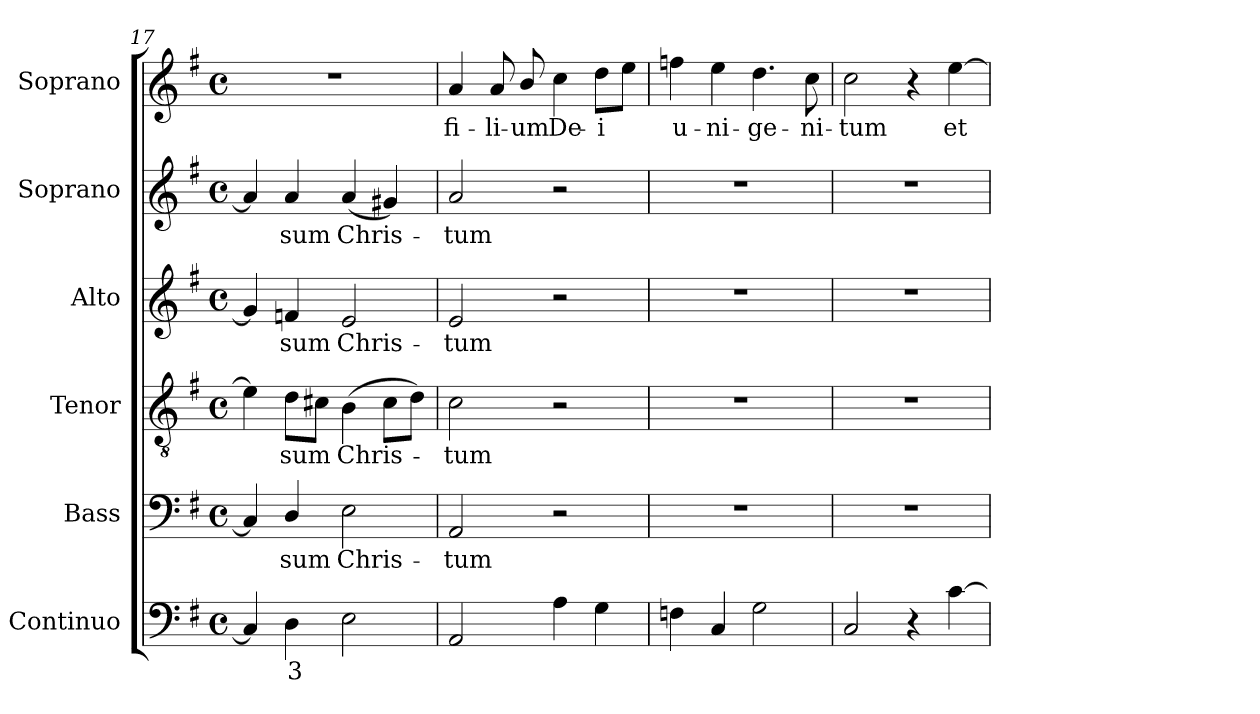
**kern	**text	**kern	**text	**kern	**text	**kern	**text	**kern	**text	**kern	**text
*part6	*part6	*part5	*part5	*part4	*part4	*part3	*part3	*part2	*part2	*part1	*part1
*staff6	*staff6	*staff5	*staff5	*staff4	*staff4	*staff3	*staff3	*staff2	*staff2	*staff1	*staff1
*I"Continuo	*	*I"Bass	*	*I"Tenor	*	*I"Alto	*	*I"Soprano	*	*I"Soprano	*
*I'Cont.	*	*I'B.	*	*I'T.	*	*I'A.	*	*I'S.	*	*I'S.	*
*clefF4	*	*clefF4	*	*clefGv2	*	*clefG2	*	*clefG2	*	*clefG2	*
*	*	*	*	*ITrd7c12	*	*	*	*	*	*	*
*k[f#]	*	*k[f#]	*	*k[f#]	*	*k[f#]	*	*k[f#]	*	*k[f#]	*
*G:	*	*G:	*	*G:	*	*G:	*	*G:	*	*G:	*
*M4/4	*	*M4/4	*	*M4/4	*	*M4/4	*	*M4/4	*	*M4/4	*
*met(c)	*	*met(c)	*	*met(c)	*	*met(c)	*	*met(c)	*	*met(c)	*
=17	=17	=17	=17	=17	=17	=17	=17	=17	=17	=17	=17
4C#i/]	.	4C#i/]	.	4Ei\]	.	4gi/]	.	4ai/]	.	1r	.
!	!LO:LY:b:color=#000000	!	!	!	!	!	!	!	!	!	!
!	!	!	!LO:LY:b:color=#000000	!	!	!	!	!	!	!	!
!	!	!	!	!	!LO:LY:b:color=#000000	!	!	!	!	!	!
!	!	!	!	!	!	!	!LO:LY:b:color=#000000	!	!	!	!
!	!	!	!	!	!	!	!	!	!LO:LY:b:color=#000000	!	!
4Di\	3	4Di/	-sum	8Di\L	-sum	4fni/	sum	4ai/	-sum	.	.
.	.	.	.	8C#Xi\J	.	.	.	.	.	.	.
!	!	!	!LO:LY:b:color=#000000	!	!	!	!	!	!	!	!
!	!	!	!	!	!LO:LY:b:color=#000000	!	!	!	!	!	!
!	!	!	!	!	!	!	!LO:LY:b:color=#000000	!	!	!	!
!	!	!	!	!	!	!	!	!	!LO:LY:b:color=#000000	!	!
2Ei\	.	2Ei\	Chris-	(4BBi\	Chris-	2ei/	Chris-	(4ai/	Chris-	.	.
.	.	.	.	8C#i\L	.	.	.	4g#Xi/)	.	.	.
.	.	.	.	8Di\J)	.	.	.	.	.	.	.
!!LO:LB:g=z
=18	=18	=18	=18	=18	=18	=18	=18	=18	=18	=18	=18
!	!	!	!LO:LY:b:color=#000000	!	!	!	!	!	!	!	!
!	!	!	!	!	!LO:LY:b:color=#000000	!	!	!	!	!	!
!	!	!	!	!	!	!	!LO:LY:b:color=#000000	!	!	!	!
!	!	!	!	!	!	!	!	!	!LO:LY:b:color=#000000	!	!
!	!	!	!	!	!	!	!	!	!	!	!LO:LY:b:color=#000000
2AAi/	.	2AAi/	-tum	2Ci\	-tum	2ei/	-tum	2ai/	-tum	4ai/	fi-
!	!	!	!	!	!	!	!	!	!	!	!LO:LY:b:color=#000000
.	.	.	.	.	.	.	.	.	.	8ai/	-li-
!	!	!	!	!	!	!	!	!	!	!	!LO:LY:b:color=#000000
.	.	.	.	.	.	.	.	.	.	8bi/	-um
!	!	!	!	!	!	!	!	!	!	!	!LO:LY:b:color=#000000
4Ai\	.	2r	.	2r	.	2r	.	2r	.	4cci\	De-
!	!	!	!	!	!	!	!	!	!	!	!LO:LY:b:color=#000000
4Gi\	.	.	.	.	.	.	.	.	.	8ddi\L	-i
.	.	.	.	.	.	.	.	.	.	8eei\J	.
=19	=19	=19	=19	=19	=19	=19	=19	=19	=19	=19	=19
!	!	!	!	!	!	!	!	!	!	!	!LO:LY:b:color=#000000
4Fni\	.	1r	.	1r	.	1r	.	1r	.	4ffni\	u-
!	!	!	!	!	!	!	!	!	!	!	!LO:LY:b:color=#000000
4Ci/	.	.	.	.	.	.	.	.	.	4eei\	-ni-
!	!	!	!	!	!	!	!	!	!	!	!LO:LY:b:color=#000000
2Gi\	.	.	.	.	.	.	.	.	.	4.ddi\	-ge-
!	!	!	!	!	!	!	!	!	!	!	!LO:LY:b:color=#000000
.	.	.	.	.	.	.	.	.	.	8cci\	-ni-
=20	=20	=20	=20	=20	=20	=20	=20	=20	=20	=20	=20
!	!	!	!	!	!	!	!	!	!	!	!LO:LY:b:color=#000000
2Ci/	.	1r	.	1r	.	1r	.	1r	.	2cci\	-tum
4r	.	.	.	.	.	.	.	.	.	4r	.
!	!	!	!	!	!	!	!	!	!	!	!LO:LY:b:color=#000000
[4ci\	.	.	.	.	.	.	.	.	.	[4eei\	et
=	=	=	=	=	=	=	=	=	=	=	=
*-	*-	*-	*-	*-	*-	*-	*-	*-	*-	*-	*-
